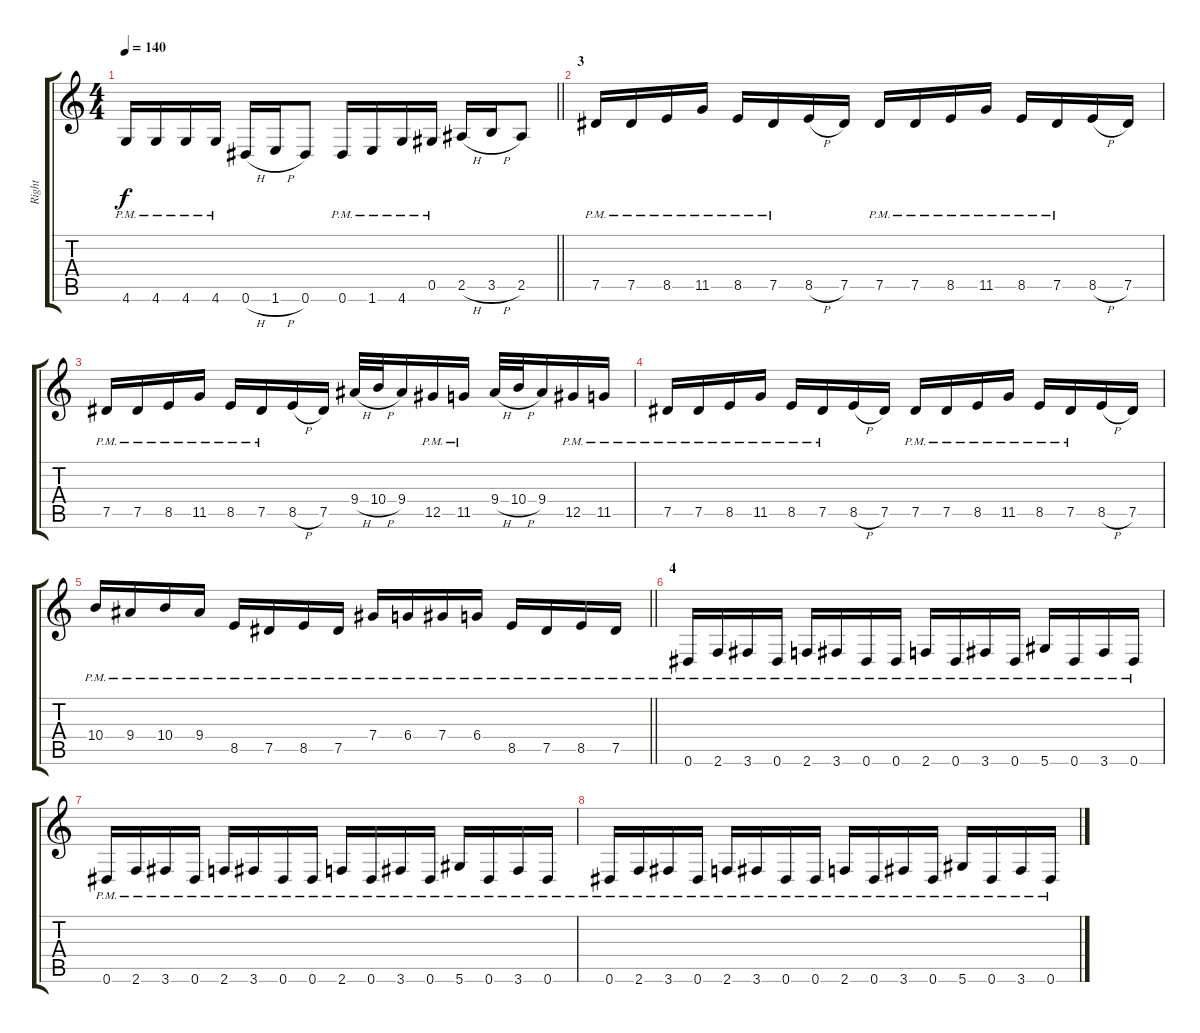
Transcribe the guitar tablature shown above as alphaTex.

\track ("Right" "Right") {instrument distortionguitar}
\staff {score tabs}
\tuning (Eb4 Bb3 Gb3 Db3 Ab2 Eb2) {hide}
\ts (4 4)
\tempo 140
\clef g2
\barLineRight lightlight
\ks c
4.6{pm}.16{dy f} 4.6{pm}.16 4.6{pm}.16 4.6{pm}.16 0.6{h}.16 1.6{h}.16 0.6.8 0.6{pm}.16 1.6{pm}.16 4.6{pm}.16 0.5{pm}.16 2.5{h}.16 3.5{h}.16 2.5.8 |
\section ("" "3")
7.5{pm}.16 7.5{pm}.16 8.5{pm}.16 11.5{pm}.16 8.5{pm}.16 7.5{pm}.16 8.5{h}.16 7.5.16 7.5{pm}.16 7.5{pm}.16 8.5{pm}.16 11.5{pm}.16 8.5{pm}.16 7.5{pm}.16 8.5{h}.16 7.5.16 |
7.5{pm}.16 7.5{pm}.16 8.5{pm}.16 11.5{pm}.16 8.5{pm}.16 7.5{pm}.16 8.5{h}.16 7.5.16 9.4{h}.32 10.4{h}.32 9.4.16 12.5{pm}.16 11.5{pm}.16 9.4{h}.32 10.4{h}.32 9.4.16 12.5{pm}.16 11.5{pm}.16 |
7.5{pm}.16 7.5{pm}.16 8.5{pm}.16 11.5{pm}.16 8.5{pm}.16 7.5{pm}.16 8.5{h}.16 7.5.16 7.5{pm}.16 7.5{pm}.16 8.5{pm}.16 11.5{pm}.16 8.5{pm}.16 7.5{pm}.16 8.5{h}.16 7.5.16 |
\barLineRight lightlight
10.4{pm}.16 9.4{pm}.16 10.4{pm}.16 9.4{pm}.16 8.5{pm}.16 7.5{pm}.16 8.5{pm}.16 7.5{pm}.16 7.4{pm}.16 6.4{pm}.16 7.4{pm}.16 6.4{pm}.16 8.5{pm}.16 7.5{pm}.16 8.5{pm}.16 7.5{pm}.16 |
\section ("" "4")
0.6{pm}.16 2.6{pm}.16 3.6{pm}.16 0.6{pm}.16 2.6{pm}.16 3.6{pm}.16 0.6{pm}.16 0.6{pm}.16 2.6{pm}.16 0.6{pm}.16 3.6{pm}.16 0.6{pm}.16 5.6{pm}.16 0.6{pm}.16 3.6{pm}.16 0.6{pm}.16 |
0.6{pm}.16 2.6{pm}.16 3.6{pm}.16 0.6{pm}.16 2.6{pm}.16 3.6{pm}.16 0.6{pm}.16 0.6{pm}.16 2.6{pm}.16 0.6{pm}.16 3.6{pm}.16 0.6{pm}.16 5.6{pm}.16 0.6{pm}.16 3.6{pm}.16 0.6{pm}.16 |
0.6{pm}.16 2.6{pm}.16 3.6{pm}.16 0.6{pm}.16 2.6{pm}.16 3.6{pm}.16 0.6{pm}.16 0.6{pm}.16 2.6{pm}.16 0.6{pm}.16 3.6{pm}.16 0.6{pm}.16 5.6{pm}.16 0.6{pm}.16 3.6{pm}.16 0.6{pm}.16
